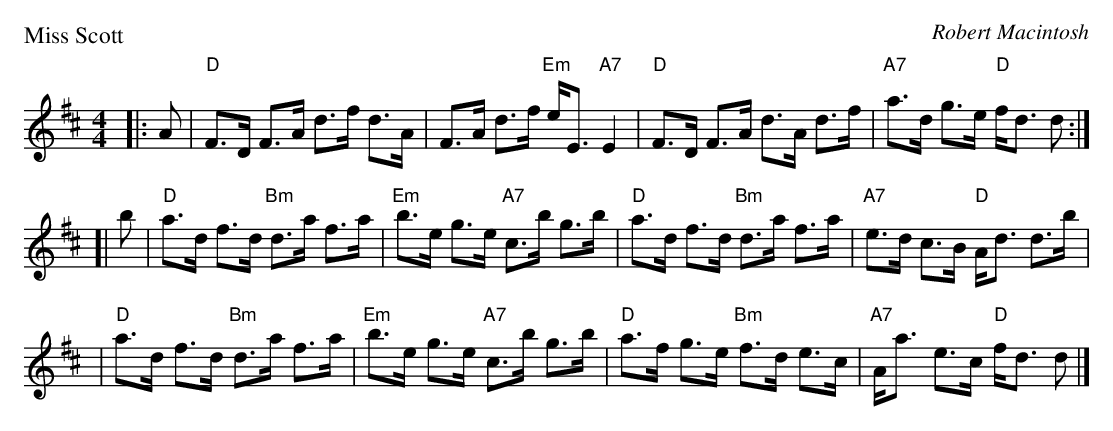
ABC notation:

X:1
P: Miss Scott
C: Robert Macintosh
M: 4/4
L: 1/8
K: D
|: A | "D"F>D F>A d>f d>A | F>A d>f "Em"e<E "A7"E2 \
| "D"F>D F>A d>A d>f | "A7"a>d g>e "D"f<d d :|
[| b | "D"a>d f>d "Bm"d>a f>a | "Em"b>e g>e "A7"c>b g>b \
| "D"a>d f>d "Bm"d>a f>a | "A7"e>d c>B "D"A<d d>b |
| "D"a>d f>d "Bm"d>a f>a | "Em"b>e g>e "A7"c>b g>b \
| "D"a>f g>e "Bm"f>d e>c | "A7"A<a e>c "D"f<d d |]
